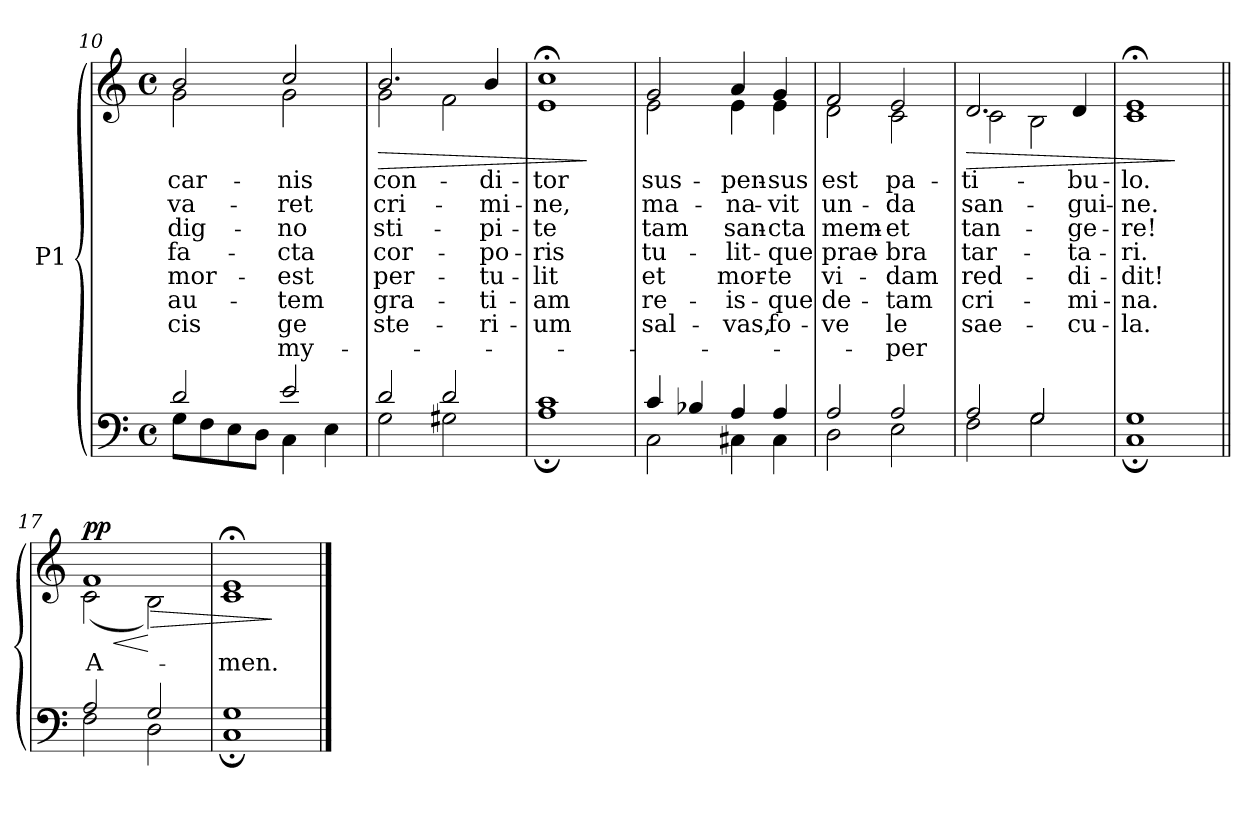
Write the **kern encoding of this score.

**kern	**kern	**text	**text	**text	**text	**text	**text	**text	**text	**dynam
*part1	*part1	*part1	*part1	*part1	*part1	*part1	*part1	*part1	*part1	*part1
*staff2	*staff1	*staff1	*staff1	*staff1	*staff1	*staff1	*staff1	*staff1	*staff1	*staff1/2
*I"P1	*	*	*	*	*	*	*	*	*	*
*clefF4	*clefG2	*	*	*	*	*	*	*	*	*
*k[]	*k[]	*	*	*	*	*	*	*	*	*
*C:	*C:	*	*	*	*	*	*	*	*	*
*M4/4	*M4/4	*	*	*	*	*	*	*	*	*
*met(c)	*met(c)	*	*	*	*	*	*	*	*	*
=10	=10	=10	=10	=10	=10	=10	=10	=10	=10	=10
*^	*	*	*	*	*	*	*	*	*	*
!	!	!	!LO:LY:b:color=#000000	!LO:LY:b:color=#000000	!LO:LY:b:color=#000000	!LO:LY:b:color=#000000	!LO:LY:b:color=#000000	!LO:LY:b:color=#000000	!LO:LY:b:color=#000000	!	!
*	*	*^	*	*	*	*	*	*	*	*	*
2di/	8Gi\L	2bi/	2gi\	car-	-va-	-dig-	fa-	-mor-	-au-	-cis	.	.
.	8Fi\	.	.	.	.	.	.	.	.	.	.	.
.	8Ei\	.	.	.	.	.	.	.	.	.	.	.
.	8Di\J	.	.	.	.	.	.	.	.	.	.	.
!	!	!	!	!LO:LY:b:color=#000000	!LO:LY:b:color=#000000	!LO:LY:b:color=#000000	!LO:LY:b:color=#000000	!LO:LY:b:color=#000000	!LO:LY:b:color=#000000	!LO:LY:b:color=#000000	!LO:LY:b:color=#000000	!
2ei/	4Ci\	2cci/	2gi\	-nis	ret	-no	-cta	est	tem	-ge	my-	.
.	4Ei\	.	.	.	.	.	.	.	.	.	.	.
=11	=11	=11	=11	=11	=11	=11	=11	=11	=11	=11	=11	=11
!	!	!	!	!LO:LY:b:color=#000000	!LO:LY:b:color=#000000	!LO:LY:b:color=#000000	!LO:LY:b:color=#000000	!LO:LY:b:color=#000000	!LO:LY:b:color=#000000	!LO:LY:b:color=#000000	!	!LO:HP:b
2di/	2Gi\	2.bi/	2gi\	con-	cri-	-sti-	cor-	per-	-gra-	-ste-	.	>
2di/	2G#Xi\	.	2fi\	.	.	.	.	.	.	.	.	.
!	!	!	!	!LO:LY:b:color=#000000	!LO:LY:b:color=#000000	!LO:LY:b:color=#000000	!LO:LY:b:color=#000000	!LO:LY:b:color=#000000	!LO:LY:b:color=#000000	!LO:LY:b:color=#000000	!	!
.	.	4bi/	.	-di-	-mi-	-pi-	-po-	-tu-	-ti-	-ri-	.	.
=12	=12	=12	=12	=12	=12	=12	=12	=12	=12	=12	=12	=12
!	!	!	!	!LO:LY:b:color=#000000	!LO:LY:b:color=#000000	!LO:LY:b:color=#000000	!LO:LY:b:color=#000000	!LO:LY:b:color=#000000	!LO:LY:b:color=#000000	!LO:LY:b:color=#000000	!	!
1ci	1A;i	1cc;i	1ei	-tor	-ne,	te	-ris	-lit	am	-um	.	.
*v	*v	*	*	*	*	*	*	*	*	*	*	*
*	*v	*v	*	*	*	*	*	*	*	*	*
.	.	.	.	.	.	.	.	.	.	]
=13	=13	=13	=13	=13	=13	=13	=13	=13	=13	=13
*^	*	*	*	*	*	*	*	*	*	*
!	!	!	!LO:LY:b:color=#000000	!LO:LY:b:color=#000000	!LO:LY:b:color=#000000	!LO:LY:b:color=#000000	!LO:LY:b:color=#000000	!LO:LY:b:color=#000000	!LO:LY:b:color=#000000	!	!
*	*	*^	*	*	*	*	*	*	*	*	*
4ci/	2Ci\	2gi/	2ei\	sus-	ma-	-tam	tu-	et	re-	sal-	.	mf mf
4B-Xi/	.	.	.	.	.	.	.	.	.	.	.	.
!	!	!	!	!LO:LY:b:color=#000000	!LO:LY:b:color=#000000	!LO:LY:b:color=#000000	!LO:LY:b:color=#000000	!LO:LY:b:color=#000000	!LO:LY:b:color=#000000	!LO:LY:b:color=#000000	!	!
4Ai/	4C#Xi\	4ai/	4ei\	-pen-	-na-	san-	-lit-	-mor-	-is-	-vas,	.	.
!	!	!	!	!LO:LY:b:color=#000000	!LO:LY:b:color=#000000	!LO:LY:b:color=#000000	!LO:LY:b:color=#000000	!LO:LY:b:color=#000000	!LO:LY:b:color=#000000	!LO:LY:b:color=#000000	!	!
4Ai/	4C#i\	4gi/	4ei\	-sus	vit	-cta	-que	-te	que	fo-	.	.
=14	=14	=14	=14	=14	=14	=14	=14	=14	=14	=14	=14	=14
!	!	!	!	!LO:LY:b:color=#000000	!LO:LY:b:color=#000000	!LO:LY:b:color=#000000	!LO:LY:b:color=#000000	!LO:LY:b:color=#000000	!LO:LY:b:color=#000000	!LO:LY:b:color=#000000	!	!
2Ai/	2Di\	2fi/	2di\	est	un-	-mem-	prae-	vi-	-de-	-ve	.	.
!	!	!	!	!LO:LY:b:color=#000000	!LO:LY:b:color=#000000	!LO:LY:b:color=#000000	!LO:LY:b:color=#000000	!LO:LY:b:color=#000000	!LO:LY:b:color=#000000	!LO:LY:b:color=#000000	!LO:LY:b:color=#000000	!
2Ai/	2Ei\	2ei/	2ci\	pa-	-da	et	bra	-dam	-tam	le	per	.
=15	=15	=15	=15	=15	=15	=15	=15	=15	=15	=15	=15	=15
!	!	!	!	!LO:LY:b:color=#000000	!LO:LY:b:color=#000000	!LO:LY:b:color=#000000	!LO:LY:b:color=#000000	!LO:LY:b:color=#000000	!LO:LY:b:color=#000000	!LO:LY:b:color=#000000	!	!LO:HP:b
2Ai/	2Fi\	2.di/	2ci\	-ti-	san-	-tan-	tar-	red-	-cri-	sae-	.	>
2Gi/	2Gi\	.	2Bi\	.	.	.	.	.	.	.	.	.
!	!	!	!	!LO:LY:b:color=#000000	!LO:LY:b:color=#000000	!LO:LY:b:color=#000000	!LO:LY:b:color=#000000	!LO:LY:b:color=#000000	!LO:LY:b:color=#000000	!LO:LY:b:color=#000000	!	!
.	.	4di/	.	-bu-	-gui-	-ge-	-ta-	-di-	-mi-	-cu-	.	.
=16	=16	=16	=16	=16	=16	=16	=16	=16	=16	=16	=16	=16
!	!	!	!	!LO:LY:b:color=#000000	!LO:LY:b:color=#000000	!LO:LY:b:color=#000000	!LO:LY:b:color=#000000	!LO:LY:b:color=#000000	!LO:LY:b:color=#000000	!LO:LY:b:color=#000000	!	!
1Gi	1C;i	1e;i	1ci	-lo.	ne.	-re!	-ri.	dit!	-na.	-la.	.	.
*v	*v	*	*	*	*	*	*	*	*	*	*	*
*	*v	*v	*	*	*	*	*	*	*	*	*
.	.	.	.	.	.	.	.	.	.	]
!!LO:LB:g=z
=17||	=17||	=17||	=17||	=17||	=17||	=17||	=17||	=17||	=17||	=17||
*^	*	*	*	*	*	*	*	*	*	*
!	!	!	!LO:LY:b:color=#000000	!	!	!	!	!	!	!	!LO:HP:b
*	*	*^	*	*	*	*	*	*	*	*	*
2Ai/	2Fi\	1fi	(2ci\	A-	.	.	.	.	.	.	.	< p p
!	!	!	!	!	!	!	!	!	!	!	!	!LO:HP:n=1:b
2Gi/	2Di\	.	2Bi\)	.	.	.	.	.	.	.	.	[ >
=18	=18	=18	=18	=18	=18	=18	=18	=18	=18	=18	=18	=18
!	!	!	!	!LO:LY:b:color=#000000	!	!	!	!	!	!	!	!
1Gi	1C;i	1e;i	1ci	-men.	.	.	.	.	.	.	.	.
*v	*v	*	*	*	*	*	*	*	*	*	*	*
*	*v	*v	*	*	*	*	*	*	*	*	*
.	.	.	.	.	.	.	.	.	.	]
==	==	==	==	==	==	==	==	==	==	==
*-	*-	*-	*-	*-	*-	*-	*-	*-	*-	*-
